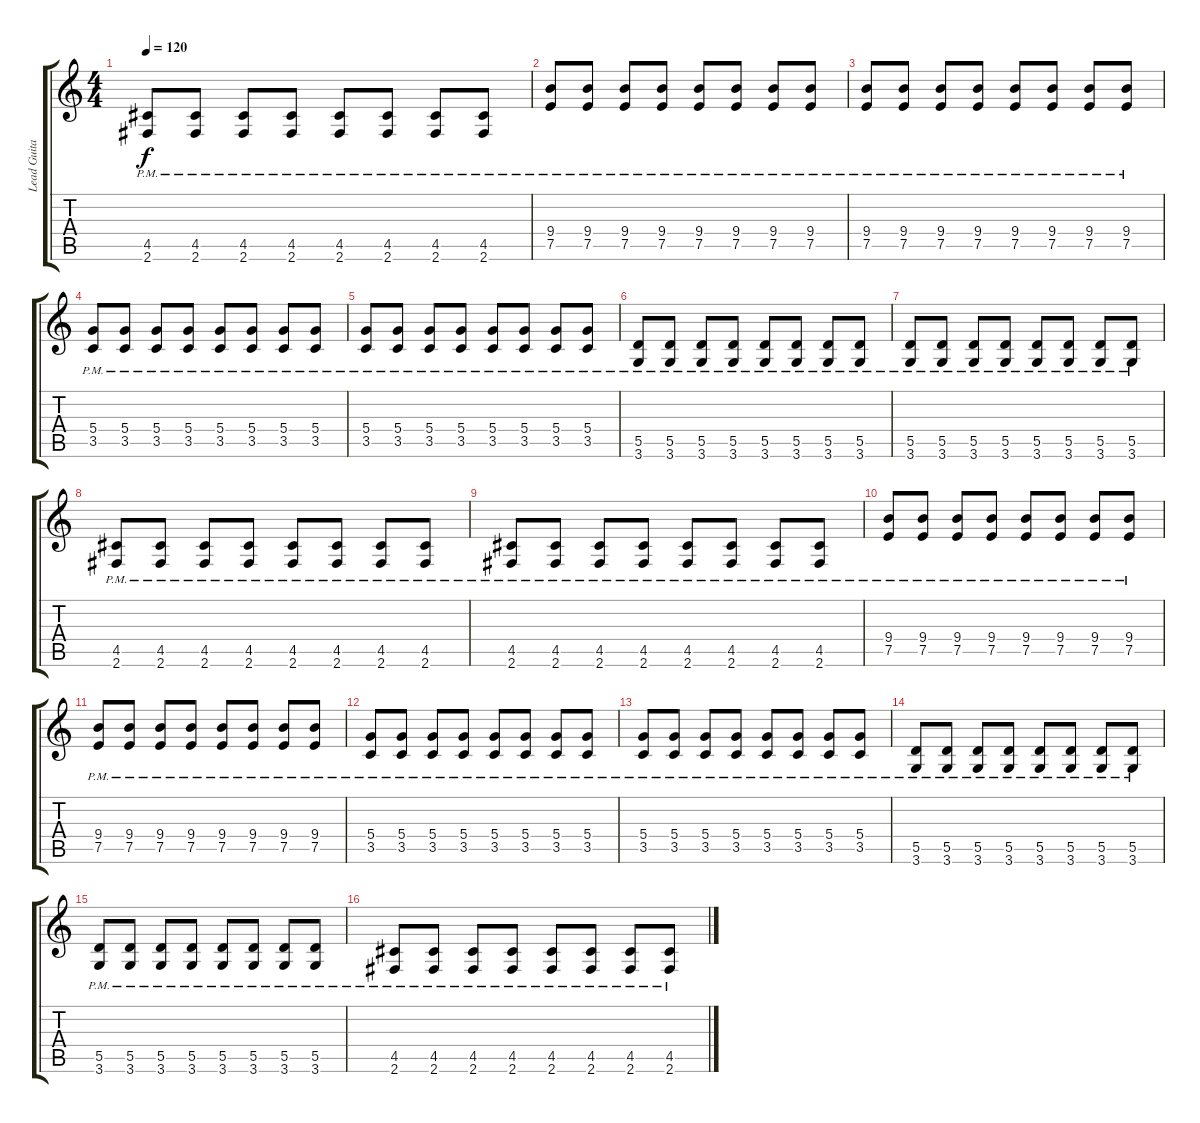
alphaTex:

\track ("Lead Guitar" "Lead Guita") {instrument distortionguitar}
\staff {score tabs}
\tuning (E4 B3 G3 D3 A2 E2) {hide}
\ts (4 4)
\tempo 120
\clef g2
\ks c
(4.5{pm} 2.6{pm}).8{dy f} (4.5{pm} 2.6{pm}).8 (4.5{pm} 2.6{pm}).8 (4.5{pm} 2.6{pm}).8 (4.5{pm} 2.6{pm}).8 (4.5{pm} 2.6{pm}).8 (4.5{pm} 2.6{pm}).8 (4.5{pm} 2.6{pm}).8 |
(9.4{pm} 7.5{pm}).8 (9.4{pm} 7.5{pm}).8 (9.4{pm} 7.5{pm}).8 (9.4{pm} 7.5{pm}).8 (9.4{pm} 7.5{pm}).8 (9.4{pm} 7.5{pm}).8 (9.4{pm} 7.5{pm}).8 (9.4{pm} 7.5{pm}).8 |
(9.4{pm} 7.5{pm}).8 (9.4{pm} 7.5{pm}).8 (9.4{pm} 7.5{pm}).8 (9.4{pm} 7.5{pm}).8 (9.4{pm} 7.5{pm}).8 (9.4{pm} 7.5{pm}).8 (9.4{pm} 7.5{pm}).8 (9.4{pm} 7.5{pm}).8 |
(5.4{pm} 3.5{pm}).8 (5.4{pm} 3.5{pm}).8 (5.4{pm} 3.5{pm}).8 (5.4{pm} 3.5{pm}).8 (5.4{pm} 3.5{pm}).8 (5.4{pm} 3.5{pm}).8 (5.4{pm} 3.5{pm}).8 (5.4{pm} 3.5{pm}).8 |
(5.4{pm} 3.5{pm}).8 (5.4{pm} 3.5{pm}).8 (5.4{pm} 3.5{pm}).8 (5.4{pm} 3.5{pm}).8 (5.4{pm} 3.5{pm}).8 (5.4{pm} 3.5{pm}).8 (5.4{pm} 3.5{pm}).8 (5.4{pm} 3.5{pm}).8 |
(5.5{pm} 3.6{pm}).8 (5.5{pm} 3.6{pm}).8 (5.5{pm} 3.6{pm}).8 (5.5{pm} 3.6{pm}).8 (5.5{pm} 3.6{pm}).8 (5.5{pm} 3.6{pm}).8 (5.5{pm} 3.6{pm}).8 (5.5{pm} 3.6{pm}).8 |
(5.5{pm} 3.6{pm}).8 (5.5{pm} 3.6{pm}).8 (5.5{pm} 3.6{pm}).8 (5.5{pm} 3.6{pm}).8 (5.5{pm} 3.6{pm}).8 (5.5{pm} 3.6{pm}).8 (5.5{pm} 3.6{pm}).8 (5.5{pm} 3.6{pm}).8 |
(4.5{pm} 2.6{pm}).8 (4.5{pm} 2.6{pm}).8 (4.5{pm} 2.6{pm}).8 (4.5{pm} 2.6{pm}).8 (4.5{pm} 2.6{pm}).8 (4.5{pm} 2.6{pm}).8 (4.5{pm} 2.6{pm}).8 (4.5{pm} 2.6{pm}).8 |
(4.5{pm} 2.6{pm}).8 (4.5{pm} 2.6{pm}).8 (4.5{pm} 2.6{pm}).8 (4.5{pm} 2.6{pm}).8 (4.5{pm} 2.6{pm}).8 (4.5{pm} 2.6{pm}).8 (4.5{pm} 2.6{pm}).8 (4.5{pm} 2.6{pm}).8 |
(9.4{pm} 7.5{pm}).8 (9.4{pm} 7.5{pm}).8 (9.4{pm} 7.5{pm}).8 (9.4{pm} 7.5{pm}).8 (9.4{pm} 7.5{pm}).8 (9.4{pm} 7.5{pm}).8 (9.4{pm} 7.5{pm}).8 (9.4{pm} 7.5{pm}).8 |
(9.4{pm} 7.5{pm}).8 (9.4{pm} 7.5{pm}).8 (9.4{pm} 7.5{pm}).8 (9.4{pm} 7.5{pm}).8 (9.4{pm} 7.5{pm}).8 (9.4{pm} 7.5{pm}).8 (9.4{pm} 7.5{pm}).8 (9.4{pm} 7.5{pm}).8 |
(5.4{pm} 3.5{pm}).8 (5.4{pm} 3.5{pm}).8 (5.4{pm} 3.5{pm}).8 (5.4{pm} 3.5{pm}).8 (5.4{pm} 3.5{pm}).8 (5.4{pm} 3.5{pm}).8 (5.4{pm} 3.5{pm}).8 (5.4{pm} 3.5{pm}).8 |
(5.4{pm} 3.5{pm}).8 (5.4{pm} 3.5{pm}).8 (5.4{pm} 3.5{pm}).8 (5.4{pm} 3.5{pm}).8 (5.4{pm} 3.5{pm}).8 (5.4{pm} 3.5{pm}).8 (5.4{pm} 3.5{pm}).8 (5.4{pm} 3.5{pm}).8 |
(5.5{pm} 3.6{pm}).8 (5.5{pm} 3.6{pm}).8 (5.5{pm} 3.6{pm}).8 (5.5{pm} 3.6{pm}).8 (5.5{pm} 3.6{pm}).8 (5.5{pm} 3.6{pm}).8 (5.5{pm} 3.6{pm}).8 (5.5{pm} 3.6{pm}).8 |
(5.5{pm} 3.6{pm}).8 (5.5{pm} 3.6{pm}).8 (5.5{pm} 3.6{pm}).8 (5.5{pm} 3.6{pm}).8 (5.5{pm} 3.6{pm}).8 (5.5{pm} 3.6{pm}).8 (5.5{pm} 3.6{pm}).8 (5.5{pm} 3.6{pm}).8 |
(4.5{pm} 2.6{pm}).8 (4.5{pm} 2.6{pm}).8 (4.5{pm} 2.6{pm}).8 (4.5{pm} 2.6{pm}).8 (4.5{pm} 2.6{pm}).8 (4.5{pm} 2.6{pm}).8 (4.5{pm} 2.6{pm}).8 (4.5{pm} 2.6{pm}).8
